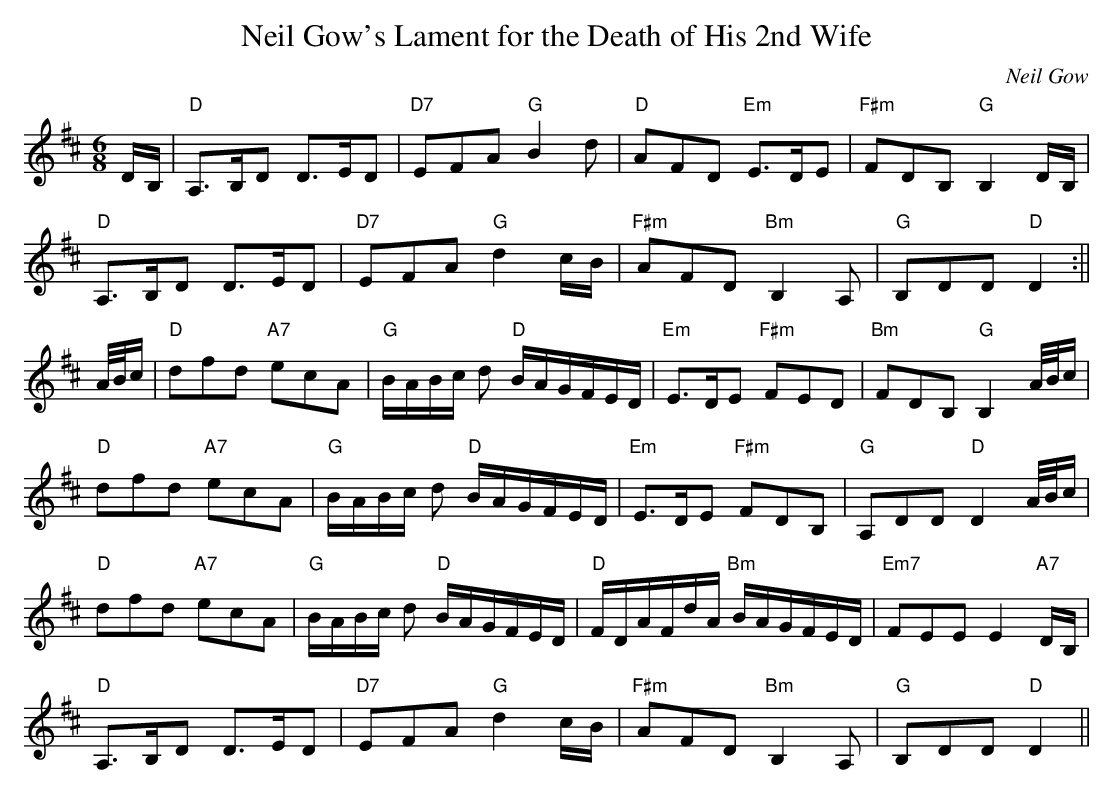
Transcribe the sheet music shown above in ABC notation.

X:1
T:Neil Gow's Lament for the Death of His 2nd Wife
M:6/8
L:1/8
C:Neil Gow
K:D
D/B,/   |"D"A,>B,D D>ED|"D7"EFA "G"B2 d              |"D"AFD   "Em"E>DE               |"F#m"FDB, "G"B,2D/B,/    |
         "D"A,>B,D D>ED|"D7"EFA "G"d2 c/B/           |"F#m"AFD "Bm"B,2A,              |"G"B,DD   "D"D2         :||
A/4B/4c/|"D"dfd "A7"ecA|"G"B/A/B/c/ d "D"B/A/G/F/E/D/|"Em"E>DE "F#m"FED               |"Bm"FDB,"G" B,2 A/4B/4c/ |
         "D"dfd "A7"ecA|"G"B/A/B/c/ d "D"B/A/G/F/E/D/|"Em"E>DE "F#m"FDB,              |"G"A,DD "D"D2 A/4B/4c/   |
         "D"dfd "A7"ecA|"G"B/A/B/c/ d "D"B/A/G/F/E/D/|"D"F/D/A/F/d/A/ "Bm"B/A/G/F/E/D/|"Em7"FEE E2"A7"D/B,/     |
         "D"A,>B,D D>ED|"D7"EFA "G"d2 c/B/           |"F#m"AFD "Bm"B,2A,              |"G"B,DD "D"D2            ||
